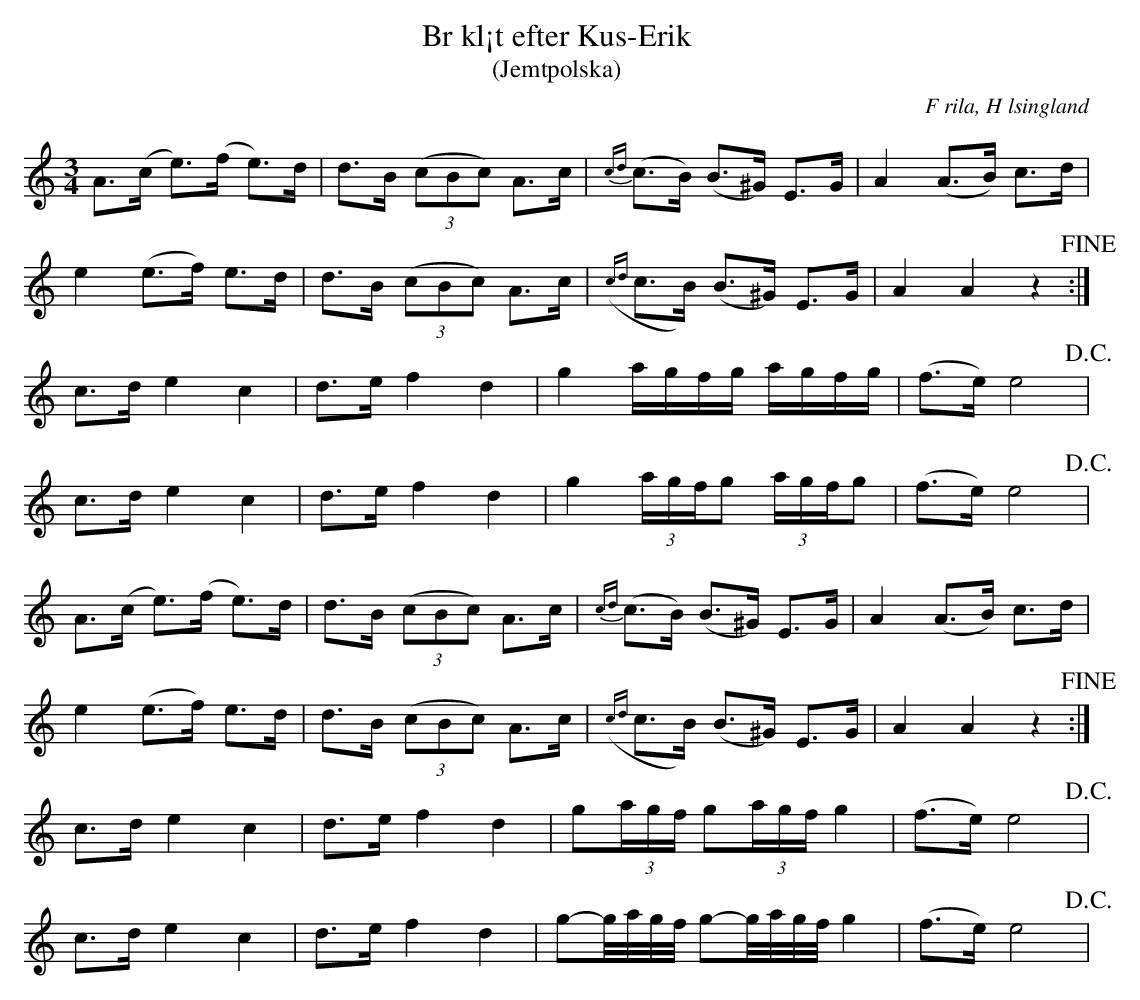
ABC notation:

X:1
T: Br kl¡t efter Kus-Erik
T: (Jemtpolska)
O: F rila, H lsingland
M: 3/4
L: 1/8
K: Am
A>(c e>)(f e)>d | d>B ((3cBc) A>c | {cd}(c>B) (B>^G)   E>G      | A2    (A>B) c>d  |
e2   (e>f) e>d  | d>B ((3cBc) A>c | ({cd}c>B)    (B>^G)   E>G      | A2    A2    z2  !fine! :|
K: C
c>d  e2    c2   | d>e f2      d2  | g2        a/g/f/g/ a/g/f/g/ | (f>e) e4 !D.C.!       |
c>d  e2    c2   | d>e f2      d2  | g2        (3a/g/f/g (3a/g/f/g | (f>e) e4 !D.C.!       |
A>(c e>)(f e)>d | d>B ((3cBc) A>c | {cd}(c>B) (B>^G)   E>G      | A2    (A>B) c>d  |
e2   (e>f) e>d  | d>B ((3cBc) A>c | ({cd}c>B)    (B>^G)   E>G      | A2    A2    z2  !fine! :|
K: C
c>d  e2    c2   | d>e f2      d2  | g(3a/g/f/        g(3a/g/f/ g2 | (f>e) e4 !D.C.!       |
c>d  e2    c2   | d>e f2      d2  | g-g//a//g//f//        g-g//a//g//f// g2  | (f>e) e4 !D.C.!       |
